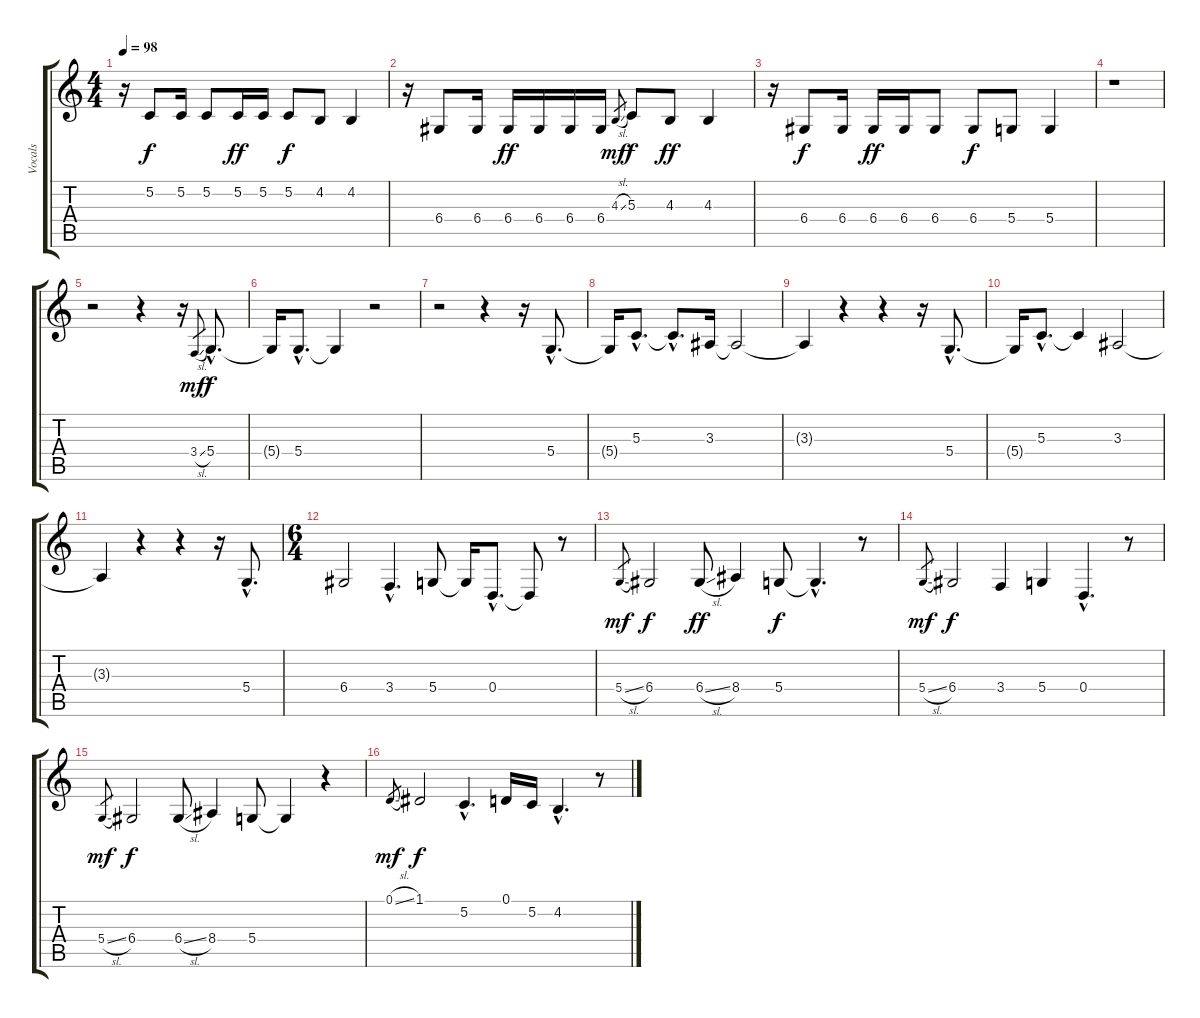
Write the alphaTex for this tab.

\track ("Vocals" "Vocals") {instrument lead6voice}
\staff {score tabs}
\tuning (D4 G3 G3 D3 G2 D2) {hide}
\ts (4 4)
\tempo 98
\clef g2
\ks c
r.16{dy f} 5.2.8 5.2.16 5.2.8 5.2.16{dy ff} 5.2.16 5.2.8{dy f} 4.2.8 4.2.4 |
r.16 6.4.8 6.4.16 6.4.16{dy ff} 6.4.16 6.4.16 6.4.16 4.3{sl}.8{gr dy mf} 5.3.8{dy f} 4.3.8{dy ff} 4.3.4 |
r.16 6.4.8{dy f} 6.4.16 6.4.16{dy ff} 6.4.16 6.4.8 6.4.8{dy f} 5.4.8 5.4.4 |
r.1 |
r.2 r.4 r.16 3.4{sl}.8{gr dy mf} 5.4{hac}.8{d dy f} |
5.4{t}.16 5.4{hac}.8{d} 5.4{t}.4 r.2 |
r.2 r.4 r.16 5.4{hac}.8{d} |
5.4{t}.16 5.3{hac}.8{d} 5.3{hac t}.8{d} 3.3.16 3.3{t}.2 |
3.3{t}.4 r.4 r.4 r.16 5.4{hac}.8{d} |
5.4{t}.16 5.3{hac}.8{d} 5.3{t}.4 3.3.2 |
3.3{t}.4 r.4 r.4 r.16 5.4{hac}.8{d} |
\ts (6 4)
6.4.2 3.4{hac}.4{d} 5.4.8 5.4{t}.16 0.4{hac}.8{d} 0.4{t}.8 r.8 |
5.4{sl}.8{gr dy mf} 6.4.2{dy f} 6.4{sl}.8{dy ff} 8.4.4 5.4.8{dy f} 5.4{hac t}.4{d} r.8 |
5.4{sl}.8{gr dy mf} 6.4.2{dy f} 3.4.4 5.4.4 0.4{hac}.4{d} r.8 |
5.4{sl}.8{gr dy mf} 6.4.2{dy f} 6.4{sl}.8 8.4.4 5.4.8 5.4{t}.4 r.4 |
0.1{sl}.8{gr dy mf} 1.1.2{dy f} 5.2{hac}.4{d} 0.1.16 5.2.16 4.2{hac}.4{d} r.8
